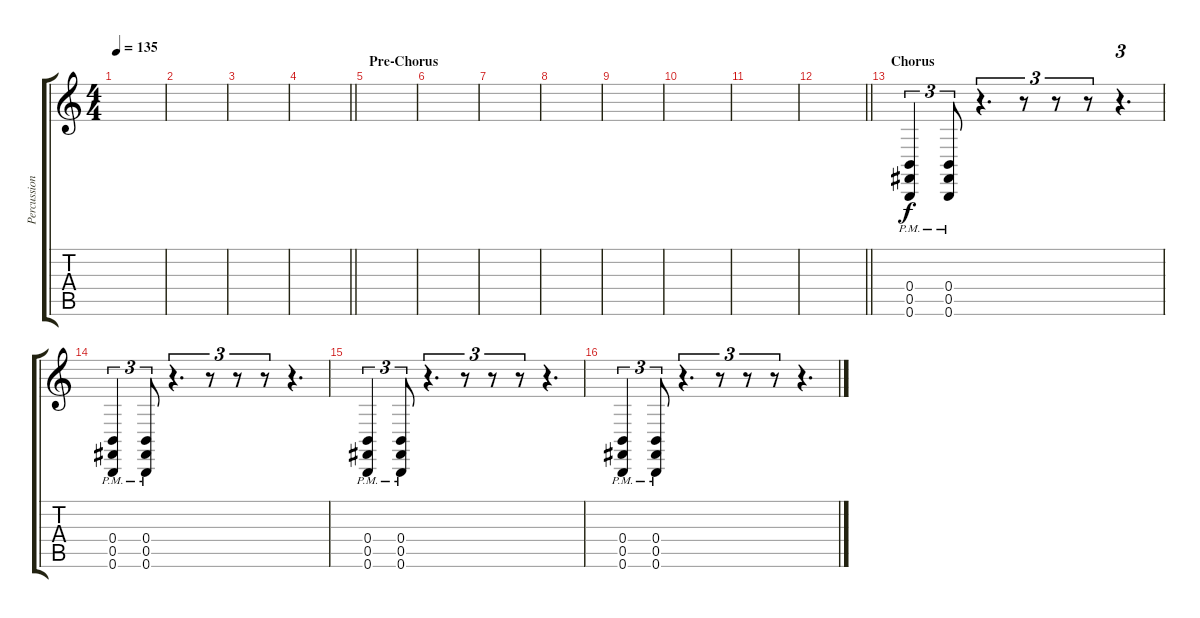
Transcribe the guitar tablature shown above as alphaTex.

\track ("Percussion" "Percussion") {instrument melodictom}
\staff {score tabs}
\tuning (Db4 Ab3 E3 B2 Gb2 B1) {hide}
\ts (4 4)
\tempo 135
\clef g2
\ks c
|
|
|
\barLineRight lightlight
|
\section ("" "Pre-Chorus")
|
|
|
|
|
|
|
\barLineRight lightlight
|
\section ("" "Chorus")
(0.4{pm} 0.5{pm} 0.6{pm}).4{tu (3 2)} (0.4{pm} 0.5 0.6).8{tu (3 2)} r.4{d tu (3 2)} r.8{tu (3 2)} r.8{tu (3 2)} r.8{tu (3 2)} r.4{d tu (3 2)} |
(0.4{pm} 0.5{pm} 0.6{pm}).4{tu (3 2)} (0.4{pm} 0.5 0.6).8{tu (3 2)} r.4{d tu (3 2)} r.8{tu (3 2)} r.8{tu (3 2)} r.8{tu (3 2)} r.4{d tu (3 2)} |
(0.4{pm} 0.5{pm} 0.6{pm}).4{tu (3 2)} (0.4{pm} 0.5 0.6).8{tu (3 2)} r.4{d tu (3 2)} r.8{tu (3 2)} r.8{tu (3 2)} r.8{tu (3 2)} r.4{d tu (3 2)} |
(0.4{pm} 0.5{pm} 0.6{pm}).4{tu (3 2)} (0.4{pm} 0.5 0.6).8{tu (3 2)} r.4{d tu (3 2)} r.8{tu (3 2)} r.8{tu (3 2)} r.8{tu (3 2)} r.4{d tu (3 2)}
